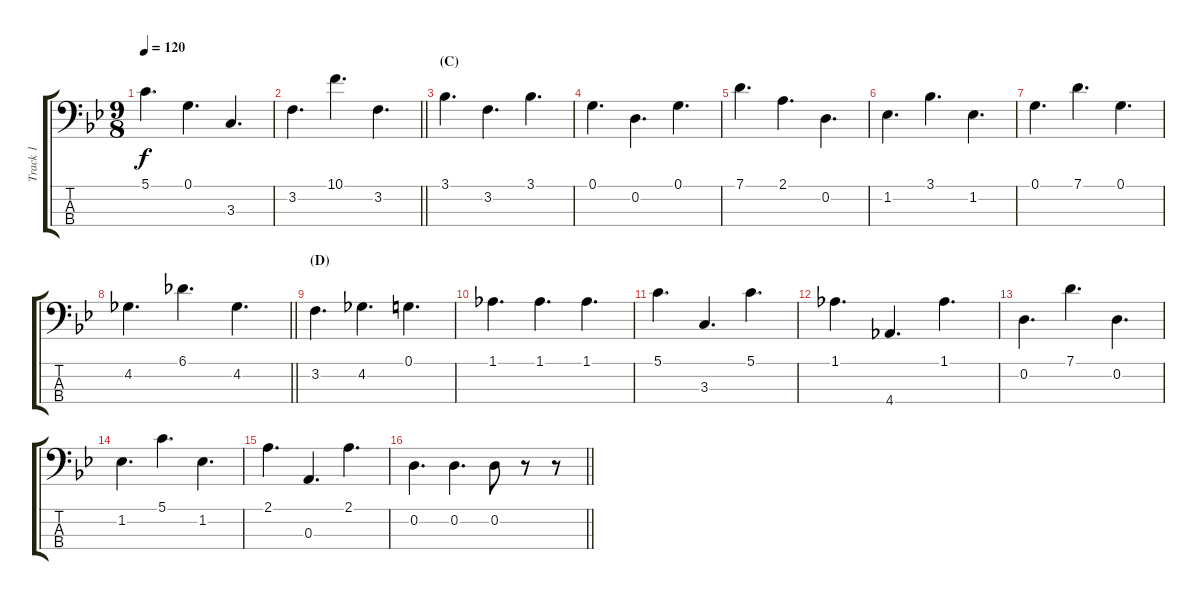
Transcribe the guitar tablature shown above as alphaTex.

\track ("Track 1" "Track 1") {instrument electricbassfinger}
\staff {score tabs}
\tuning (G2 D2 A1 E1) {hide}
\ts (9 8)
\tempo 120
\clef f4
\ks bb
5.1.4{d dy f} 0.1.4{d} 3.3.4{d} |
\barLineRight lightlight
3.2.4{d} 10.1.4{d} 3.2.4{d} |
\section ("" "(C)")
3.1.4{d} 3.2.4{d} 3.1.4{d} |
0.1.4{d} 0.2.4{d} 0.1.4{d} |
7.1.4{d} 2.1.4{d} 0.2.4{d} |
1.2.4{d} 3.1.4{d} 1.2.4{d} |
0.1.4{d} 7.1.4{d} 0.1.4{d} |
\barLineRight lightlight
4.2.4{d} 6.1.4{d} 4.2.4{d} |
\section ("" "(D)")
3.2.4{d} 4.2.4{d} 0.1.4{d} |
1.1.4{d} 1.1.4{d} 1.1.4{d} |
5.1.4{d} 3.3.4{d} 5.1.4{d} |
1.1.4{d} 4.4.4{d} 1.1.4{d} |
0.2.4{d} 7.1.4{d} 0.2.4{d} |
1.2.4{d} 5.1.4{d} 1.2.4{d} |
2.1.4{d} 0.3.4{d} 2.1.4{d} |
\barLineRight lightlight
0.2.4{d} 0.2.4{d} 0.2.8 r.8 r.8
